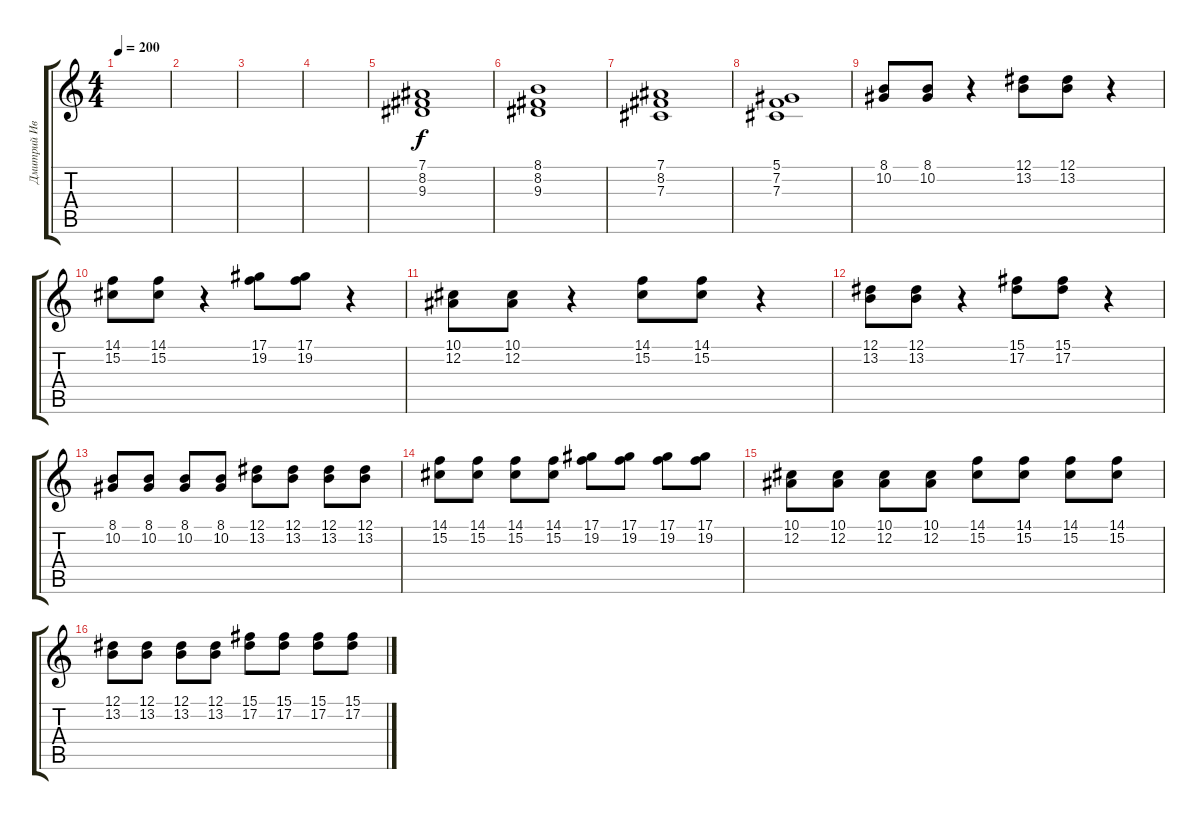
\track ("Дмитрий Иванов" "Дмитрий Ив") {instrument stringensemble1}
\staff {score tabs}
\tuning (Eb4 Bb3 Gb3 Db3 Ab2 Eb2) {hide}
\ts (4 4)
\tempo 200
\clef g2
\ks c
|
|
|
|
(7.1 8.2 9.3).1 |
(8.1 8.2 9.3).1 |
(7.1 8.2 7.3).1 |
(5.1 7.2 7.3).1 |
(8.1 10.2).8 (8.1 10.2).8 r.4 (12.1 13.2).8 (12.1 13.2).8 r.4 |
(14.1 15.2).8 (14.1 15.2).8 r.4 (17.1 19.2).8 (17.1 19.2).8 r.4 |
(10.1 12.2).8 (10.1 12.2).8 r.4 (14.1 15.2).8 (14.1 15.2).8 r.4 |
(12.1 13.2).8 (12.1 13.2).8 r.4 (15.1 17.2).8 (15.1 17.2).8 r.4 |
(8.1 10.2).8 (8.1 10.2).8 (8.1 10.2).8 (8.1 10.2).8 (12.1 13.2).8 (12.1 13.2).8 (12.1 13.2).8 (12.1 13.2).8 |
(14.1 15.2).8 (14.1 15.2).8 (14.1 15.2).8 (14.1 15.2).8 (17.1 19.2).8 (17.1 19.2).8 (17.1 19.2).8 (17.1 19.2).8 |
(10.1 12.2).8 (10.1 12.2).8 (10.1 12.2).8 (10.1 12.2).8 (14.1 15.2).8 (14.1 15.2).8 (14.1 15.2).8 (14.1 15.2).8 |
(12.1 13.2).8 (12.1 13.2).8 (12.1 13.2).8 (12.1 13.2).8 (15.1 17.2).8 (15.1 17.2).8 (15.1 17.2).8 (15.1 17.2).8
